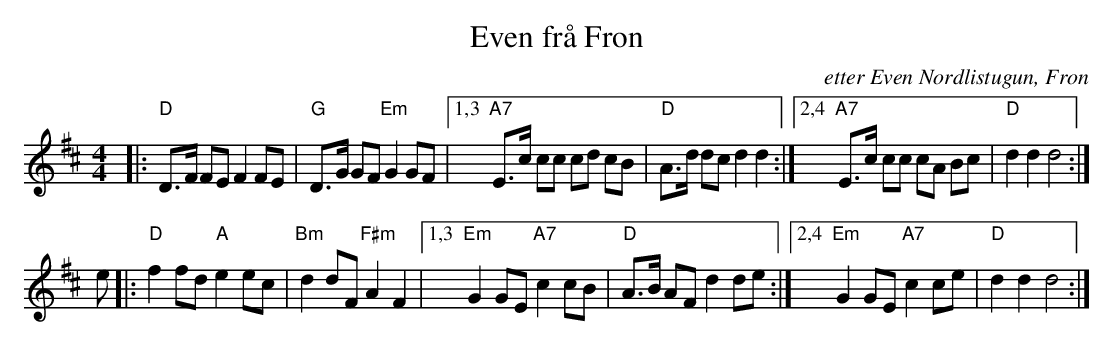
X:1
T: Even fr\aa Fron
O: etter Even Nordlistugun, Fron
M: 4/4
L: 1/8
K: D
|: "D"D>F FE F2 FE | "G"D>G GF "Em"G2 GF |1,3 "A7"E>c cc cd cB | "D"A>d dc d2 d2 \
                                        :|2,4 "A7"E>c cc cA Bc | "D"d2 d2 d4 :|
e- |: "D"f2 fd "A"e2 ec | "Bm"d2 dF "F#m"A2 F2 |1,3 "Em"G2GE "A7"c2 cB | "D"A>B AF d2 de \
                                              :|2,4 "Em"G2GE "A7"c2 ce | "D"d2 d2 d4 :|
